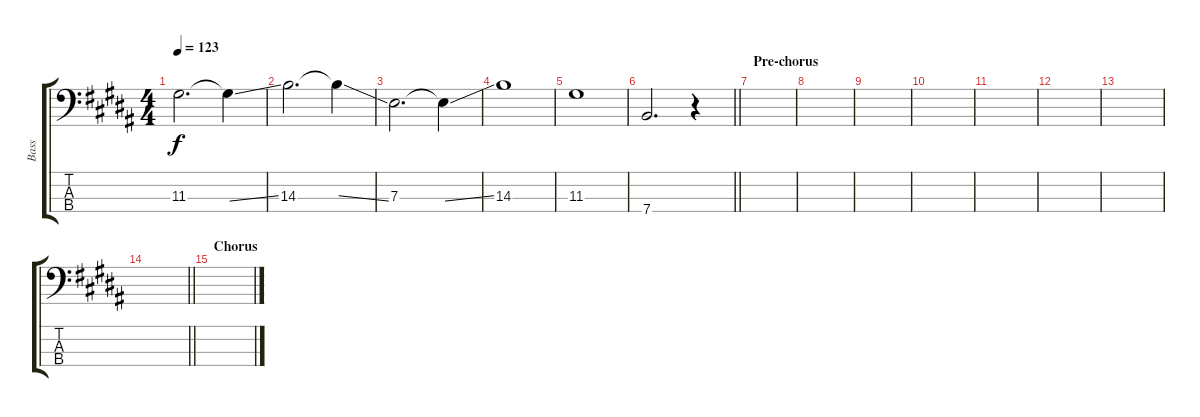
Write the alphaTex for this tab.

\track ("Bass" "Bass") {instrument electricbassfinger}
\staff {score tabs}
\tuning (G2 D2 A1 E1) {hide}
\ts (4 4)
\tempo 123
\clef f4
\ks g#minor
11.3.2{d dy f} 11.3{ss t}.4 |
14.3.2{d} 14.3{ss t}.4 |
7.3.2{d} 7.3{ss t}.4 |
14.3.1 |
11.3.1 |
\barLineRight lightlight
7.4.2{d} r.4 |
\section ("" "Pre-chorus")
|
|
|
|
|
|
|
\barLineRight lightlight
|
\section ("" "Chorus")
